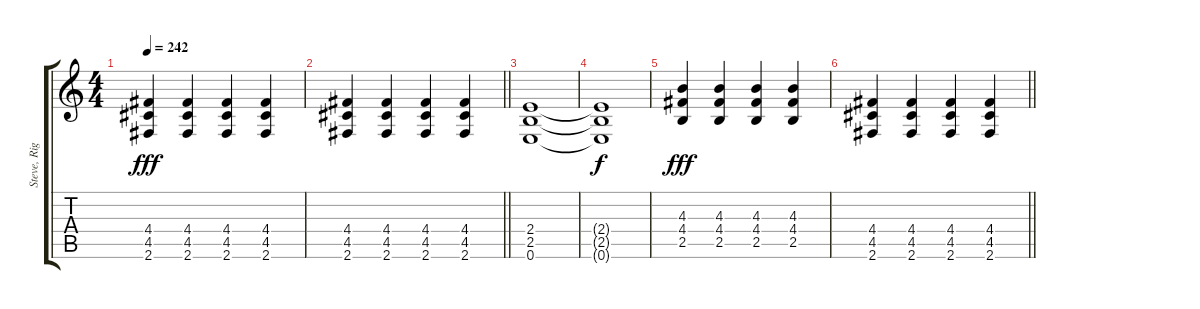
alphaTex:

\track ("Steve, Righ?" "Steve, Rig") {instrument distortionguitar}
\staff {score tabs}
\tuning (E4 B3 G3 D3 A2 E2) {hide}
\ts (4 4)
\tempo 242
\clef g2
\ks c
(4.4 4.5 2.6).4{dy fff} (4.4 4.5 2.6).4 (4.4 4.5 2.6).4 (4.4 4.5 2.6).4 |
\barLineRight lightlight
(4.4 4.5 2.6).4 (4.4 4.5 2.6).4 (4.4 4.5 2.6).4 (4.4 4.5 2.6).4 |
(2.4 2.5 0.6).1 |
(2.4{t} 2.5{t} 0.6{t}).1{dy f} |
(4.3 4.4 2.5).4{dy fff} (4.3 4.4 2.5).4 (4.3 4.4 2.5).4 (4.3 4.4 2.5).4 |
\barLineRight lightlight
(4.4 4.5 2.6).4 (4.4 4.5 2.6).4 (4.4 4.5 2.6).4 (4.4 4.5 2.6).4
